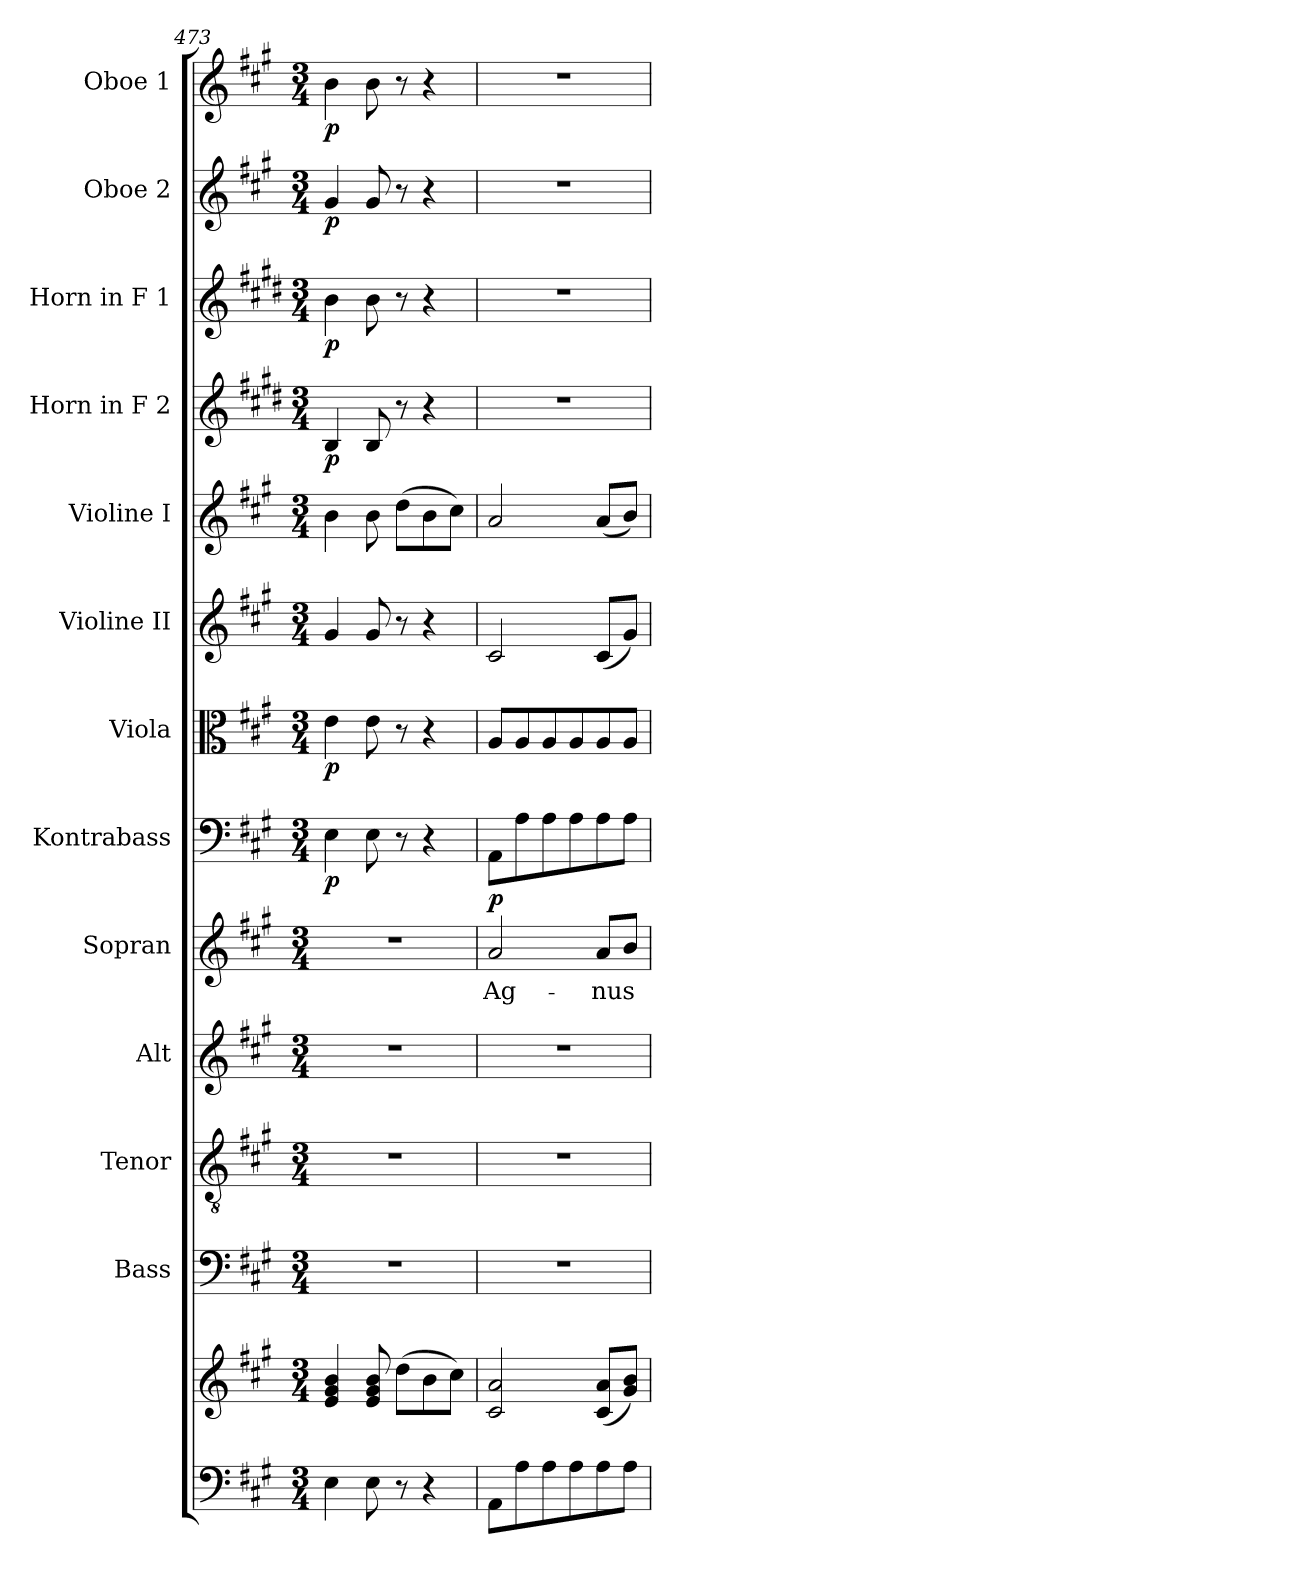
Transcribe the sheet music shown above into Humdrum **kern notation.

**kern	**kern	**kern	**kern	**kern	**kern	**text	**dynam	**kern	**dynam	**kern	**dynam	**kern	**kern	**kern	**dynam	**kern	**dynam	**kern	**dynam	**kern	**dynam
*part13	*part13	*part12	*part11	*part10	*part9	*part9	*part9	*part8	*part8	*part7	*part7	*part6	*part5	*part4	*part4	*part3	*part3	*part2	*part2	*part1	*part1
*staff14	*staff13	*staff12	*staff11	*staff10	*staff9	*staff9	*staff9	*staff8	*staff8	*staff7	*staff7	*staff6	*staff5	*staff4	*staff4	*staff3	*staff3	*staff2	*staff2	*staff1	*staff1
*	*	*I"Bass	*I"Tenor	*I"Alt	*I"Sopran	*	*	*I"Kontrabass	*	*I"Viola	*	*I"Violine II	*I"Violine I	*I"Horn in F 2	*	*I"Horn in F 1	*	*I"Oboe 2	*	*I"Oboe 1	*
*	*	*I'B.	*I'T.	*I'A.	*I'S.	*	*	*I'Kb.	*	*I'Vla.	*	*I'Vl. II	*I'Vl. I	*	*	*	*	*I'Ob.. 2	*	*I'Ob. 1	*
*clefF4	*clefG2	*clefF4	*clefGv2	*clefG2	*clefG2	*	*	*clefF4	*	*clefC3	*	*clefG2	*clefG2	*clefG2	*	*clefG2	*	*clefG2	*	*clefG2	*
*	*	*	*	*	*	*	*	*ITrd7c12	*	*	*	*	*	*ITrd4c7	*	*ITrd4c7	*	*	*	*	*
*k[f#c#g#]	*k[f#c#g#]	*k[f#c#g#]	*k[f#c#g#]	*k[f#c#g#]	*k[f#c#g#]	*	*	*k[f#c#g#]	*	*k[f#c#g#]	*	*k[f#c#g#]	*k[f#c#g#]	*k[f#c#g#]	*	*k[f#c#g#]	*	*k[f#c#g#]	*	*k[f#c#g#]	*
*A:	*A:	*A:	*A:	*A:	*A:	*	*	*A:	*	*A:	*	*A:	*A:	*A:	*	*A:	*	*A:	*	*A:	*
*M3/4	*M3/4	*M3/4	*M3/4	*M3/4	*M3/4	*	*	*M3/4	*	*M3/4	*	*M3/4	*M3/4	*M3/4	*	*M3/4	*	*M3/4	*	*M3/4	*
=473	=473	=473	=473	=473	=473	=473	=473	=473	=473	=473	=473	=473	=473	=473	=473	=473	=473	=473	=473	=473	=473
!	!	!	!	!	!	!	!	!	!LO:DY:b	!	!LO:DY:b	!	!	!	!LO:DY:b	!	!LO:DY:b	!	!LO:DY:b	!	!LO:DY:b
4E\	4e/ 4g#/ 4b/	2.r	2.r	2.r	2.r	.	.	4EE\	p	4e\	p	4g#/	4b\	4E/	p	4e\	p	4g#/	p	4b\	p
8E\	8e/ 8g#/ 8b/	.	.	.	.	.	.	8EE\	.	8e\	.	8g#/	8b\	8E/	.	8e\	.	8g#/	.	8b\	.
8r	(>8dd\L	.	.	.	.	.	.	8r	.	8r	.	8r	(>8dd\L	8r	.	8r	.	8r	.	8r	.
4r	8b\	.	.	.	.	.	.	4r	.	4r	.	4r	8b\	4r	.	4r	.	4r	.	4r	.
.	8cc#\J)	.	.	.	.	.	.	.	.	.	.	.	8cc#\J)	.	.	.	.	.	.	.	.
=474	=474	=474	=474	=474	=474	=474	=474	=474	=474	=474	=474	=474	=474	=474	=474	=474	=474	=474	=474	=474	=474
!	!	!	!	!	!	!LO:LY:b	!LO:DY:a	!	!	!	!	!	!	!	!	!	!	!	!	!	!
8AA\L	2c#/ 2a/	2.r	2.r	2.r	2a/	Ag-	p	8AAA\L	.	8A/L	.	2c#/	2a/	2.r	.	2.r	.	2.r	.	2.r	.
8A\	.	.	.	.	.	.	.	8AA\	.	8A/	.	.	.	.	.	.	.	.	.	.	.
8A\	.	.	.	.	.	.	.	8AA\	.	8A/	.	.	.	.	.	.	.	.	.	.	.
8A\	.	.	.	.	.	.	.	8AA\	.	8A/	.	.	.	.	.	.	.	.	.	.	.
!	!	!	!	!	!	!LO:LY:b	!	!	!	!	!	!	!	!	!	!	!	!	!	!	!
8A\	(<8c#/ 8a/L	.	.	.	8a/L	-nus	.	8AA\	.	8A/	.	(<8c#/L	(<8a/L	.	.	.	.	.	.	.	.
8A\J	8g#/ 8b/J)	.	.	.	8b/J	.	.	8AA\J	.	8A/J	.	8g#/J)	8b/J)	.	.	.	.	.	.	.	.
=	=	=	=	=	=	=	=	=	=	=	=	=	=	=	=	=	=	=	=	=	=
*-	*-	*-	*-	*-	*-	*-	*-	*-	*-	*-	*-	*-	*-	*-	*-	*-	*-	*-	*-	*-	*-
